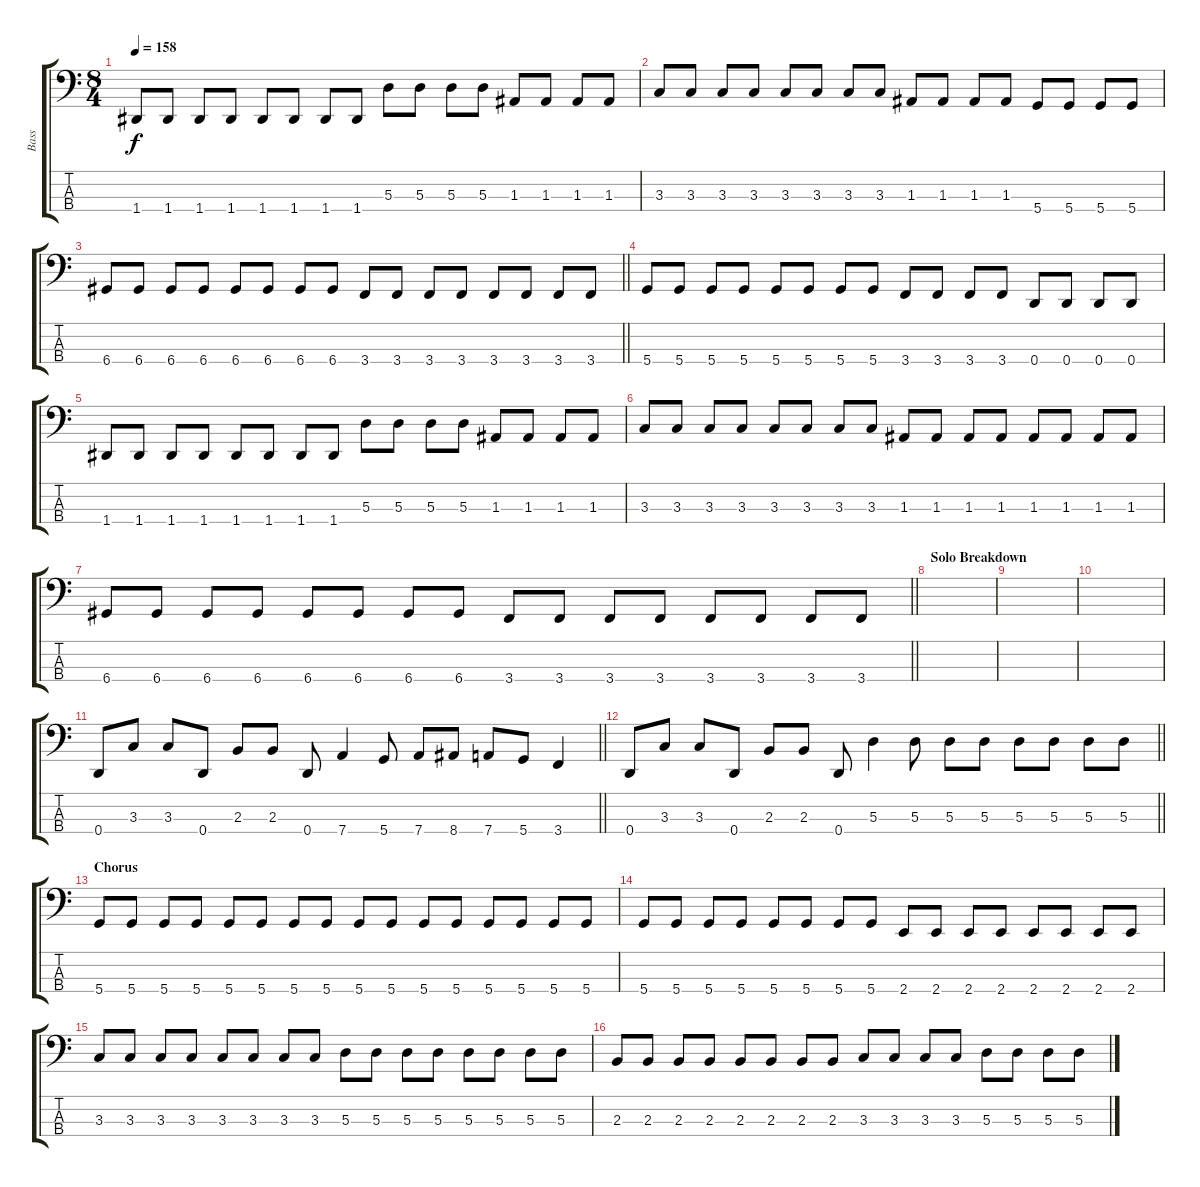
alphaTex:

\track ("Bass" "Bass") {instrument electricbasspick}
\staff {score tabs}
\tuning (G2 D2 A1 D1) {hide}
\ts (8 4)
\tempo 158
\clef f4
\ks c
1.4.8{dy f} 1.4.8 1.4.8 1.4.8 1.4.8 1.4.8 1.4.8 1.4.8 5.3.8 5.3.8 5.3.8 5.3.8 1.3.8 1.3.8 1.3.8 1.3.8 |
3.3.8 3.3.8 3.3.8 3.3.8 3.3.8 3.3.8 3.3.8 3.3.8 1.3.8 1.3.8 1.3.8 1.3.8 5.4.8 5.4.8 5.4.8 5.4.8 |
\barLineRight lightlight
6.4.8 6.4.8 6.4.8 6.4.8 6.4.8 6.4.8 6.4.8 6.4.8 3.4.8 3.4.8 3.4.8 3.4.8 3.4.8 3.4.8 3.4.8 3.4.8 |
5.4.8 5.4.8 5.4.8 5.4.8 5.4.8 5.4.8 5.4.8 5.4.8 3.4.8 3.4.8 3.4.8 3.4.8 0.4.8 0.4.8 0.4.8 0.4.8 |
1.4.8 1.4.8 1.4.8 1.4.8 1.4.8 1.4.8 1.4.8 1.4.8 5.3.8 5.3.8 5.3.8 5.3.8 1.3.8 1.3.8 1.3.8 1.3.8 |
3.3.8 3.3.8 3.3.8 3.3.8 3.3.8 3.3.8 3.3.8 3.3.8 1.3.8 1.3.8 1.3.8 1.3.8 1.3.8 1.3.8 1.3.8 1.3.8 |
\barLineRight lightlight
6.4.8 6.4.8 6.4.8 6.4.8 6.4.8 6.4.8 6.4.8 6.4.8 3.4.8 3.4.8 3.4.8 3.4.8 3.4.8 3.4.8 3.4.8 3.4.8 |
\section ("" "Solo Breakdown")
|
|
|
\barLineRight lightlight
0.4.8 3.3.8 3.3.8 0.4.8 2.3.8 2.3.8 0.4.8 7.4.4 5.4.8 7.4.8 8.4.8 7.4.8 5.4.8 3.4.4 |
\barLineRight lightlight
0.4.8 3.3.8 3.3.8 0.4.8 2.3.8 2.3.8 0.4.8 5.3.4 5.3.8 5.3.8 5.3.8 5.3.8 5.3.8 5.3.8 5.3.8 |
\section ("" "Chorus")
5.4.8 5.4.8 5.4.8 5.4.8 5.4.8 5.4.8 5.4.8 5.4.8 5.4.8 5.4.8 5.4.8 5.4.8 5.4.8 5.4.8 5.4.8 5.4.8 |
5.4.8 5.4.8 5.4.8 5.4.8 5.4.8 5.4.8 5.4.8 5.4.8 2.4.8 2.4.8 2.4.8 2.4.8 2.4.8 2.4.8 2.4.8 2.4.8 |
3.3.8 3.3.8 3.3.8 3.3.8 3.3.8 3.3.8 3.3.8 3.3.8 5.3.8 5.3.8 5.3.8 5.3.8 5.3.8 5.3.8 5.3.8 5.3.8 |
2.3.8 2.3.8 2.3.8 2.3.8 2.3.8 2.3.8 2.3.8 2.3.8 3.3.8 3.3.8 3.3.8 3.3.8 5.3.8 5.3.8 5.3.8 5.3.8
